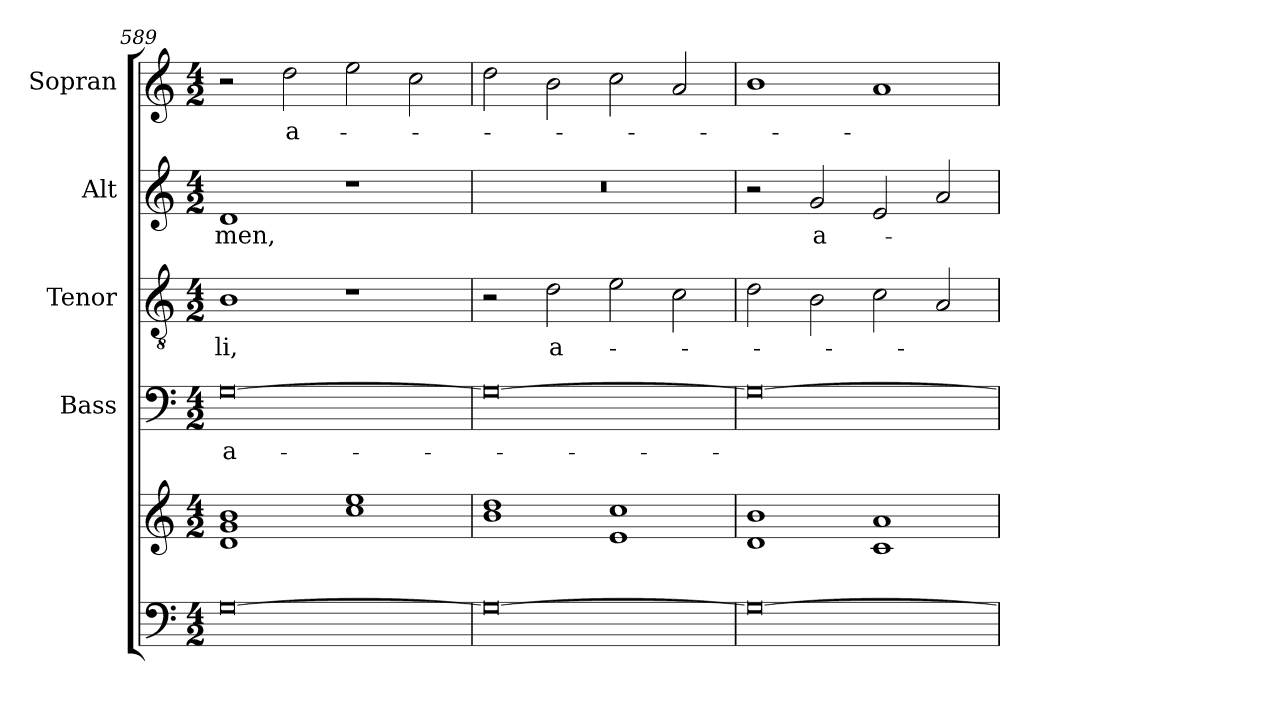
**kern	**kern	**kern	**text	**kern	**text	**kern	**text	**kern	**text
*part5	*part5	*part4	*part4	*part3	*part3	*part2	*part2	*part1	*part1
*staff6	*staff5	*staff4	*staff4	*staff3	*staff3	*staff2	*staff2	*staff1	*staff1
*	*	*I"Bass	*	*I"Tenor	*	*I"Alt	*	*I"Sopran	*
*	*	*I'B.	*	*I'T.	*	*I'A.	*	*I'S.	*
*clefF4	*clefG2	*clefF4	*	*clefGv2	*	*clefG2	*	*clefG2	*
*k[]	*k[]	*k[]	*	*k[]	*	*k[]	*	*k[]	*
*C:	*C:	*C:	*	*C:	*	*C:	*	*C:	*
*M4/2	*M4/2	*M4/2	*	*M4/2	*	*M4/2	*	*M4/2	*
=589	=589	=589	=589	=589	=589	=589	=589	=589	=589
!	!	!	!LO:LY:b	!	!LO:LY:b	!	!LO:LY:b	!	!
[0G	1d 1g 1b	[0G	a-	1B	-li,	1d	-men,	2r	.
!	!	!	!	!	!	!	!	!	!LO:LY:b
.	.	.	.	.	.	.	.	2dd\	a-
.	1cc 1ee	.	.	1r	.	1r	.	2ee\	.
.	.	.	.	.	.	.	.	2cc\	.
=590	=590	=590	=590	=590	=590	=590	=590	=590	=590
0G_	1b 1dd	0G_	.	2r	.	0r	.	2dd\	.
!	!	!	!	!	!LO:LY:b	!	!	!	!
.	.	.	.	2d\	a-	.	.	2b\	.
.	1e 1cc	.	.	2e\	.	.	.	2cc\	.
.	.	.	.	2c\	.	.	.	2a/	.
=591	=591	=591	=591	=591	=591	=591	=591	=591	=591
0G_	1d 1b	0G_	.	2d\	.	2r	.	1b	.
!	!	!	!	!	!	!	!LO:LY:b	!	!
.	.	.	.	2B\	.	2g/	a-	.	.
.	1c 1a	.	.	2c\	.	2e/	.	1a	.
.	.	.	.	2A/	.	2a/	.	.	.
=	=	=	=	=	=	=	=	=	=
*-	*-	*-	*-	*-	*-	*-	*-	*-	*-
